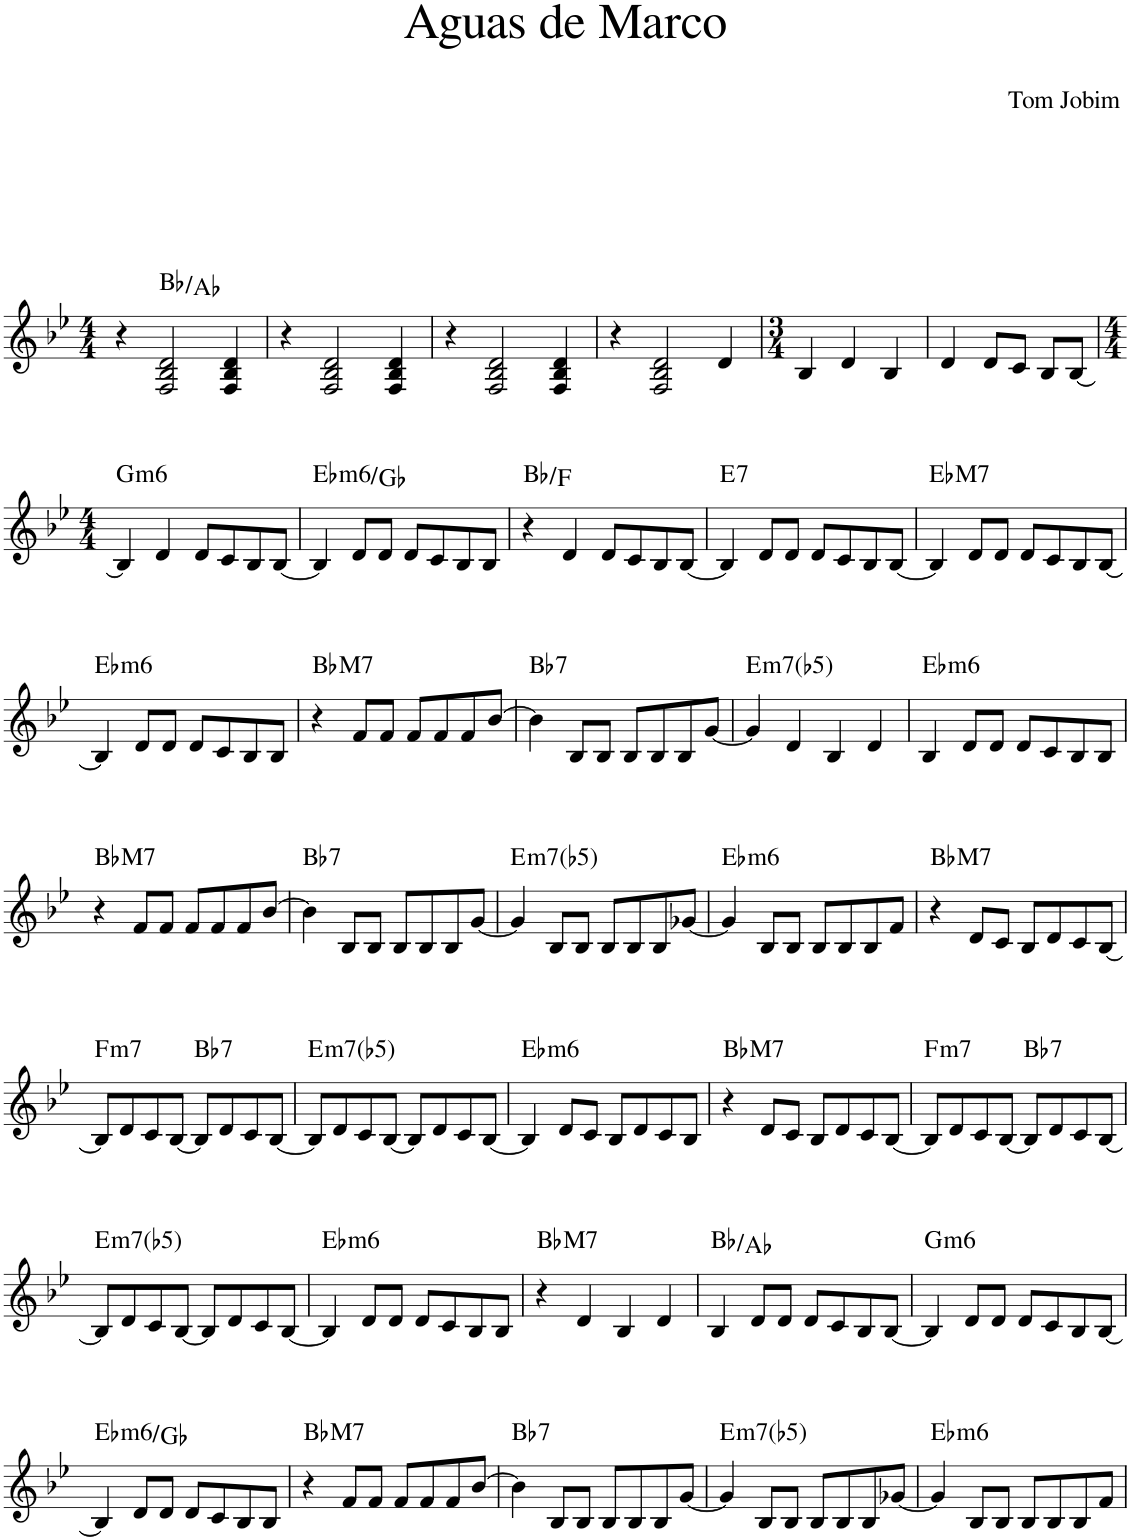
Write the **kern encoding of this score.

**kern	**harte
*part1	*part1
*staff1	*
*I"Piano	*
*I'Pno.	*
*clefG2	*
*k[b-e-]	*
*M4/4	*
=1	=1
4r	.
2F/ 2B-/ 2d/	Bb:maj/b7
4F/ 4B-/ 4d/	.
=2	=2
4r	.
2F/ 2B-/ 2d/	.
4F/ 4B-/ 4d/	.
=3	=3
4r	.
2F/ 2B-/ 2d/	.
4F/ 4B-/ 4d/	.
=4	=4
4r	.
2F/ 2B-/ 2d/	.
4d/	.
=5	=5
*M3/4	*
4B-/	.
4d/	.
4B-/	.
=6	=6
4d/	.
8d/L	.
8c/J	.
8B-/L	.
[8B-/J	.
!!LO:LB:g=z
=7	=7
*M4/4	*
!	!LO:H:kt=m6
4B-/]	G:min6
4d/	.
8d/L	.
8c/	.
8B-/	.
[8B-/J	.
=8	=8
!	!LO:H:kt=m6
4B-/]	Eb:min6/b3
8d/L	.
8d/J	.
8d/L	.
8c/	.
8B-/	.
8B-/J	.
=9	=9
4r	Bb:maj/5
4d/	.
8d/L	.
8c/	.
8B-/	.
[8B-/J	.
=10	=10
!	!LO:H:kt=7
4B-/]	E:7
8d/L	.
8d/J	.
8d/L	.
8c/	.
8B-/	.
[8B-/J	.
=11	=11
!	!LO:H:kt=M7
4B-/]	Eb:maj7
8d/L	.
8d/J	.
8d/L	.
8c/	.
8B-/	.
[8B-/J	.
!!LO:LB:g=z
=12	=12
!	!LO:H:kt=m6
4B-/]	Eb:min6
8d/L	.
8d/J	.
8d/L	.
8c/	.
8B-/	.
8B-/J	.
=13	=13
!	!LO:H:kt=M7
4r	Bb:maj7
8f/L	.
8f/J	.
8f/L	.
8f/	.
8f/	.
[8b-/J	.
=14	=14
!	!LO:H:kt=7
4b-\]	Bb:7
8B-/L	.
8B-/J	.
8B-/L	.
8B-/	.
8B-/	.
[8g/J	.
=15	=15
!	!LO:H:kt=m7(b5)
4g/]	E:hdim7
4d/	.
4B-/	.
4d/	.
=16	=16
!	!LO:H:kt=m6
4B-/	Eb:min6
8d/L	.
8d/J	.
8d/L	.
8c/	.
8B-/	.
8B-/J	.
!!LO:LB:g=z
=17	=17
!	!LO:H:kt=M7
4r	Bb:maj7
8f/L	.
8f/J	.
8f/L	.
8f/	.
8f/	.
[8b-/J	.
=18	=18
!	!LO:H:kt=7
4b-\]	Bb:7
8B-/L	.
8B-/J	.
8B-/L	.
8B-/	.
8B-/	.
[8g/J	.
=19	=19
!	!LO:H:kt=m7(b5)
4g/]	E:hdim7
8B-/L	.
8B-/J	.
8B-/L	.
8B-/	.
8B-/	.
[8g-X/J	.
=20	=20
!	!LO:H:kt=m6
4g-/]	Eb:min6
8B-/L	.
8B-/J	.
8B-/L	.
8B-/	.
8B-/	.
8f/J	.
=21	=21
!	!LO:H:kt=M7
4r	Bb:maj7
8d/L	.
8c/J	.
8B-/L	.
8d/	.
8c/	.
[8B-/J	.
!!LO:LB:g=z
=22	=22
!	!LO:H:kt=m7
8B-/L]	F:min7
8d/	.
8c/	.
[8B-/J	.
!	!LO:H:kt=7
8B-/L]	Bb:7
8d/	.
8c/	.
[8B-/J	.
=23	=23
!	!LO:H:kt=m7(b5)
8B-/L]	E:hdim7
8d/	.
8c/	.
[8B-/J	.
8B-/L]	.
8d/	.
8c/	.
[8B-/J	.
=24	=24
!	!LO:H:kt=m6
4B-/]	Eb:min6
8d/L	.
8c/J	.
8B-/L	.
8d/	.
8c/	.
8B-/J	.
=25	=25
!	!LO:H:kt=M7
4r	Bb:maj7
8d/L	.
8c/J	.
8B-/L	.
8d/	.
8c/	.
[8B-/J	.
=26	=26
!	!LO:H:kt=m7
8B-/L]	F:min7
8d/	.
8c/	.
[8B-/J	.
!	!LO:H:kt=7
8B-/L]	Bb:7
8d/	.
8c/	.
[8B-/J	.
!!LO:LB:g=z
=27	=27
!	!LO:H:kt=m7(b5)
8B-/L]	E:hdim7
8d/	.
8c/	.
[8B-/J	.
8B-/L]	.
8d/	.
8c/	.
[8B-/J	.
=28	=28
!	!LO:H:kt=m6
4B-/]	Eb:min6
8d/L	.
8d/J	.
8d/L	.
8c/	.
8B-/	.
8B-/J	.
=29	=29
!	!LO:H:kt=M7
4r	Bb:maj7
4d/	.
4B-/	.
4d/	.
=30	=30
4B-/	Bb:maj/b7
8d/L	.
8d/J	.
8d/L	.
8c/	.
8B-/	.
[8B-/J	.
=31	=31
!	!LO:H:kt=m6
4B-/]	G:min6
8d/L	.
8d/J	.
8d/L	.
8c/	.
8B-/	.
[8B-/J	.
!!LO:LB:g=z
=32	=32
!	!LO:H:kt=m6
4B-/]	Eb:min6/b3
8d/L	.
8d/J	.
8d/L	.
8c/	.
8B-/	.
8B-/J	.
=33	=33
!	!LO:H:kt=M7
4r	Bb:maj7
8f/L	.
8f/J	.
8f/L	.
8f/	.
8f/	.
[8b-/J	.
=34	=34
!	!LO:H:kt=7
4b-\]	Bb:7
8B-/L	.
8B-/J	.
8B-/L	.
8B-/	.
8B-/	.
[8g/J	.
=35	=35
!	!LO:H:kt=m7(b5)
4g/]	E:hdim7
8B-/L	.
8B-/J	.
8B-/L	.
8B-/	.
8B-/	.
[8g-X/J	.
=36	=36
!	!LO:H:kt=m6
4g-/]	Eb:min6
8B-/L	.
8B-/J	.
8B-/L	.
8B-/	.
8B-/	.
8f/J	.
=	=
*-	*-
